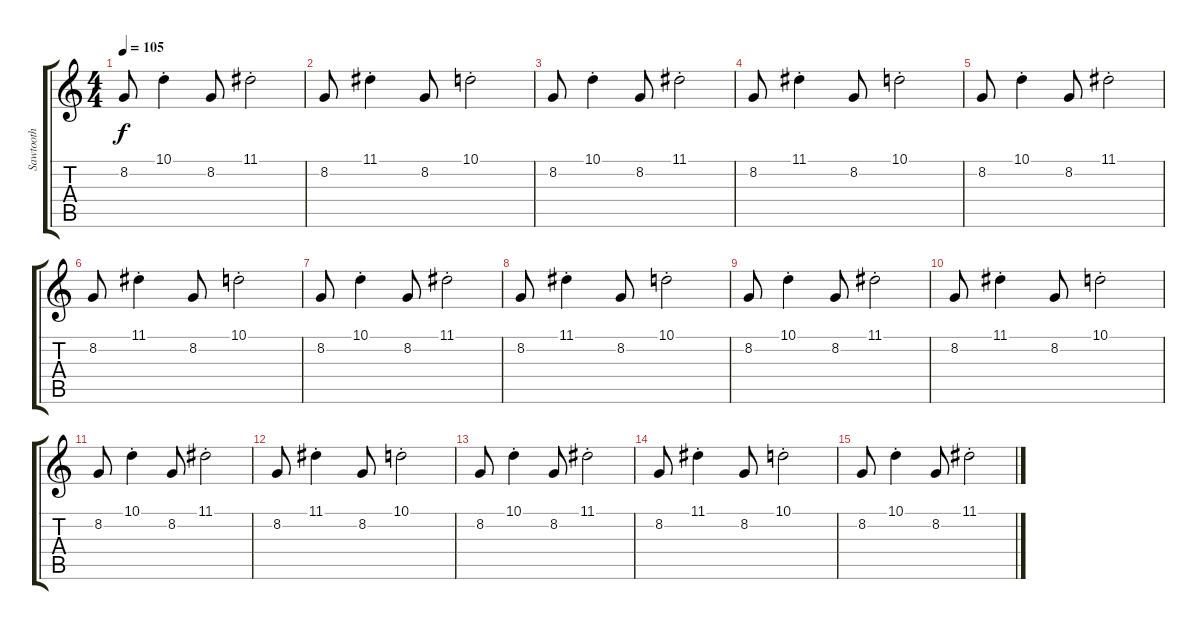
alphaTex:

\track ("Sawtooth" "Sawtooth") {instrument lead2sawtooth}
\staff {score tabs}
\tuning (E4 B3 G3 D3 A2 E2) {hide}
\ts (4 4)
\tempo 105
\clef g2
\ks c
8.2.8{dy f} 10.1{st}.4 8.2.8 11.1{st}.2 |
8.2.8 11.1{st}.4 8.2.8 10.1{st}.2 |
8.2.8 10.1{st}.4 8.2.8 11.1{st}.2 |
8.2.8 11.1{st}.4 8.2.8 10.1{st}.2 |
8.2.8 10.1{st}.4 8.2.8 11.1{st}.2 |
8.2.8 11.1{st}.4 8.2.8 10.1{st}.2 |
8.2.8 10.1{st}.4 8.2.8 11.1{st}.2 |
8.2.8 11.1{st}.4 8.2.8 10.1{st}.2 |
8.2.8 10.1{st}.4 8.2.8 11.1{st}.2 |
8.2.8 11.1{st}.4 8.2.8 10.1{st}.2 |
8.2.8 10.1{st}.4 8.2.8 11.1{st}.2 |
8.2.8 11.1{st}.4 8.2.8 10.1{st}.2 |
8.2.8 10.1{st}.4 8.2.8 11.1{st}.2 |
8.2.8 11.1{st}.4 8.2.8 10.1{st}.2 |
8.2.8 10.1{st}.4 8.2.8 11.1{st}.2
